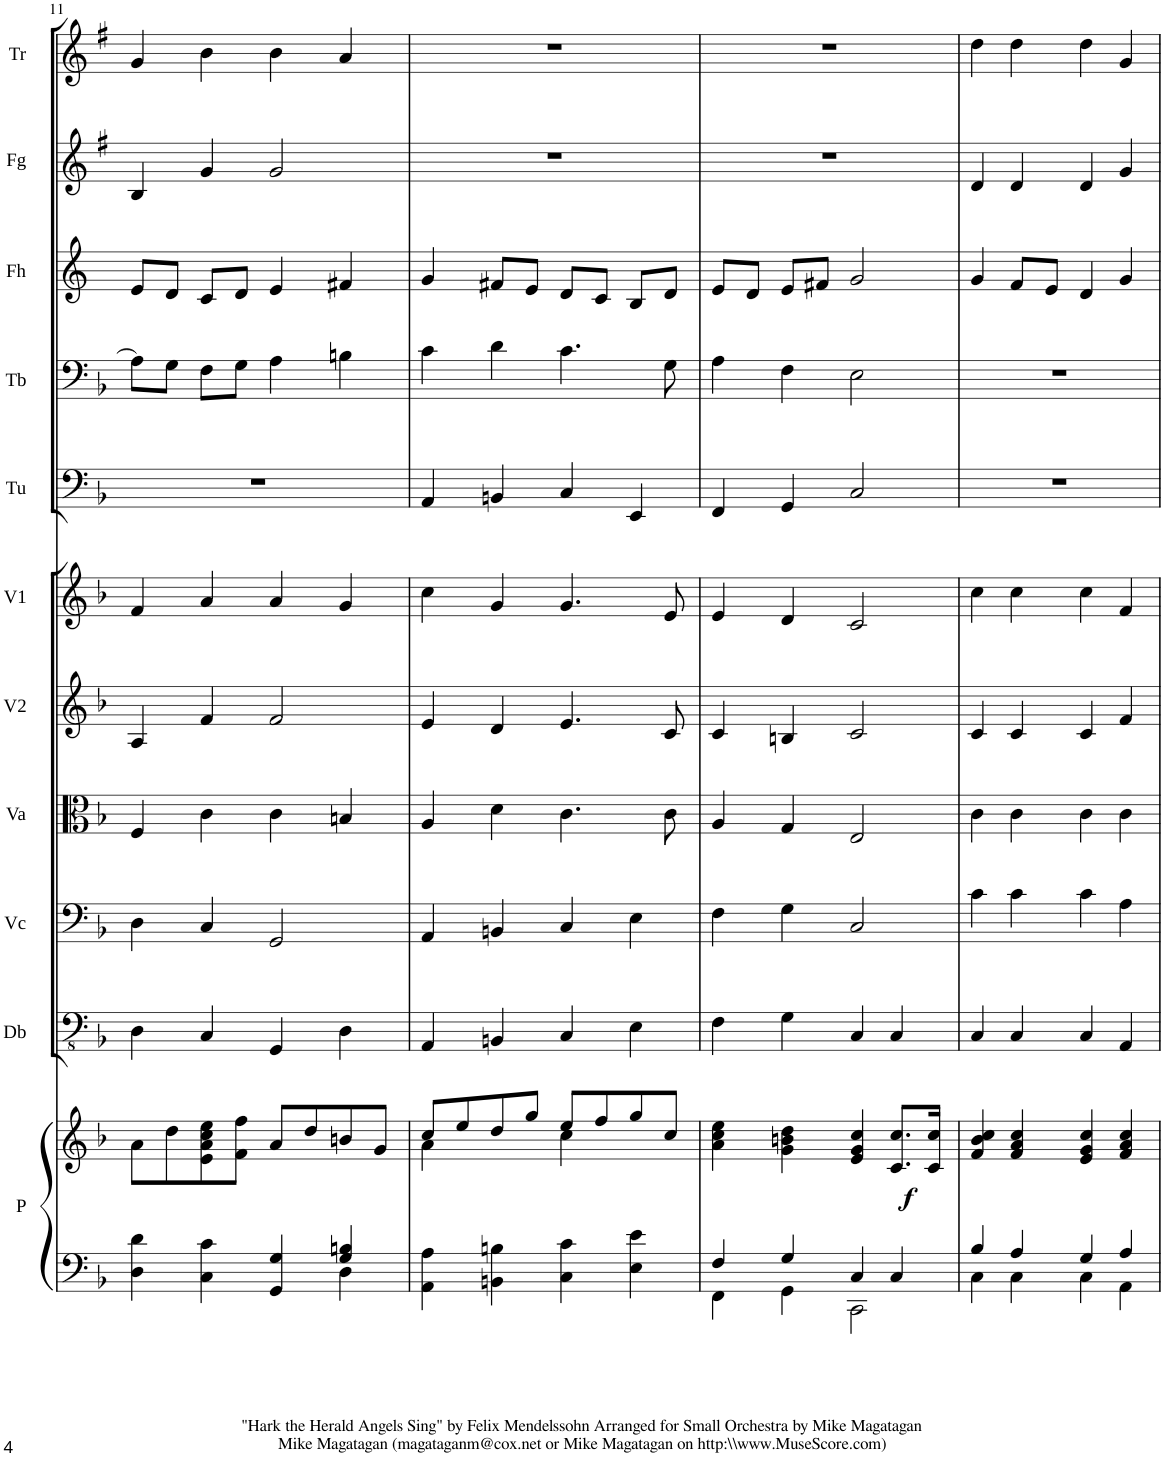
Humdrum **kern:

**kern	**kern	**dynam	**kern	**kern	**kern	**kern	**kern	**kern	**kern	**kern	**kern	**kern
*part11	*part11	*part11	*part10	*part9	*part8	*part7	*part6	*part5	*part4	*part3	*part2	*part1
*staff12	*staff11	*staff11/12	*staff10	*staff9	*staff8	*staff7	*staff6	*staff5	*staff4	*staff3	*staff2	*staff1
*I"Piano	*	*	*I"Bass	*I"Cello	*I"Viola	*I"Violin 2	*I"Violin 1	*I"F Tuba	*I"Trombone	*I"French Horn	*I"Flugelhorn	*I"Bb Trumpet
*I'P	*	*	*	*	*I'Va	*I'V2	*I'V1	*I'Tu	*I'Tb	*I'Fh	*I'Fg	*I'Tr
!!LO:PB:g=z
*clefF4	*clefG2	*	*clefFv4	*clefF4	*clefC3	*clefG2	*clefG2	*clefF4	*clefF4	*clefG2	*clefG2	*clefG2
*	*	*	*	*	*	*	*	*	*	*Trd4c7	*Trd1c2	*Trd1c2
*k[b-]	*k[b-]	*	*k[b-]	*k[b-]	*k[b-]	*k[b-]	*k[b-]	*k[b-]	*k[b-]	*k[]	*k[f#]	*k[f#]
*M4/4	*M4/4	*	*M4/4	*M4/4	*M4/4	*M4/4	*M4/4	*M4/4	*M4/4	*M4/4	*M4/4	*M4/4
*met(c)	*met(c)	*	*met(c)	*met(c)	*met(c)	*met(c)	*met(c)	*met(c)	*met(c)	*met(c)	*met(c)	*met(c)
=11	=11	=11	=11	=11	=11	=11	=11	=11	=11	=11	=11	=11
*^	*^	*	*	*	*	*	*	*	*	*	*	*
4D\ 4d\	2.ryy	8a\L	4ryy	.	4DD\	4D\	4F/	4A/	4f/	1r	8A\L]	8e/L	4B/	4g/
.	.	8dd\	.	.	.	.	.	.	.	.	8G\J	8d/J	.	.
4C\ 4c\	.	8e\ 8a\ 8cc\ 8ee\	4ryy	.	4CC/	4C/	4c\	4f/	4a/	.	8F\L	8c/L	4g/	4b\
.	.	8f\ 8ff\J	.	.	.	.	.	.	.	.	8G\J	8d/J	.	.
4GG/ 4G/	.	8a/L	2ryy	.	4GGG/	2GG/	4c\	2f/	4a/	.	4A\	4e/	2g/	4b\
.	.	8dd/	.	.	.	.	.	.	.	.	.	.	.	.
4G/ 4Bn/	4D\	8bn/	.	.	4DD\	.	4Bn/	.	4g/	.	4Bn\	4f#X/	.	4a/
.	.	8g/J	.	.	.	.	.	.	.	.	.	.	.	.
*v	*v	*	*	*	*	*	*	*	*	*	*	*	*	*
=12	=12	=12	=12	=12	=12	=12	=12	=12	=12	=12	=12	=12	=12
4AA\ 4A\	8cc/L	4a\	.	4AAA/	4AA/	4A/	4e/	4cc\	4AA/	4c\	4g/	1r	1r
.	8ee/	.	.	.	.	.	.	.	.	.	.	.	.
4BBn\ 4Bn\	8dd/	4ryy	.	4BBBn/	4BBn/	4d\	4d/	4g/	4BBn/	4d\	8f#X/L	.	.
.	8gg/J	.	.	.	.	.	.	.	.	.	8e/J	.	.
4C\ 4c\	8ee/L	4cc\	.	4CC/	4C/	4.c\	4.e/	4.g/	4C/	4.c\	8d/L	.	.
.	8ff/	.	.	.	.	.	.	.	.	.	8c/J	.	.
4E\ 4e\	8gg/	8ryy	.	4EE\	4E\	.	.	.	4EE/	.	8B/L	.	.
.	8cc/J	8ryy	.	.	.	8c\	8c/	8e/	.	8G\	8d/J	.	.
=13	=13	=13	=13	=13	=13	=13	=13	=13	=13	=13	=13	=13	=13
*^	*	*	*	*	*	*	*	*	*	*	*	*	*
4F/	4FF\	4a\ 4cc\ 4ee\	2.ryy	.	4FF\	4F\	4A/	4c/	4e/	4FF/	4A\	8e/L	1r	1r
.	.	.	.	.	.	.	.	.	.	.	.	8d/J	.	.
4G/	4GG\	4g\ 4bn\ 4dd\	.	.	4GG\	4G\	4G/	4Bn/	4d/	4GG/	4F\	8e/L	.	.
.	.	.	.	.	.	.	.	.	.	.	.	8f#X/J	.	.
4C/	2CC\	4e/ 4g/ 4cc/	.	.	4CC/	2C/	2E/	2c/	2c/	2C/	2E\	2g/	.	.
!	!	!	!	!LO:DY:b	!	!	!	!	!	!	!	!	!	!
4C/	.	8.c/ 8.cc/L	4ryy	f	4CC/	.	.	.	.	.	.	.	.	.
.	.	16c/ 16cc/Jk	.	.	.	.	.	.	.	.	.	.	.	.
*	*	*v	*v	*	*	*	*	*	*	*	*	*	*	*
=14	=14	=14	=14	=14	=14	=14	=14	=14	=14	=14	=14	=14	=14
4B-/	4C\	4f/ 4b-/ 4cc/	.	4CC/	4c\	4c\	4c/	4cc\	1r	1r	4g/	4d/	4dd\
4A/	4C\	4f/ 4a/ 4cc/	.	4CC/	4c\	4c\	4c/	4cc\	.	.	8f/L	4d/	4dd\
.	.	.	.	.	.	.	.	.	.	.	8e/J	.	.
4G/	4C\	4e/ 4g/ 4cc/	.	4CC/	4c\	4c\	4c/	4cc\	.	.	4d/	4d/	4dd\
4A/	4AA\	4f/ 4a/ 4cc/	.	4AAA/	4A\	4c\	4f/	4f/	.	.	4g/	4g/	4g/
*v	*v	*	*	*	*	*	*	*	*	*	*	*	*
=	=	=	=	=	=	=	=	=	=	=	=	=
*-	*-	*-	*-	*-	*-	*-	*-	*-	*-	*-	*-	*-
